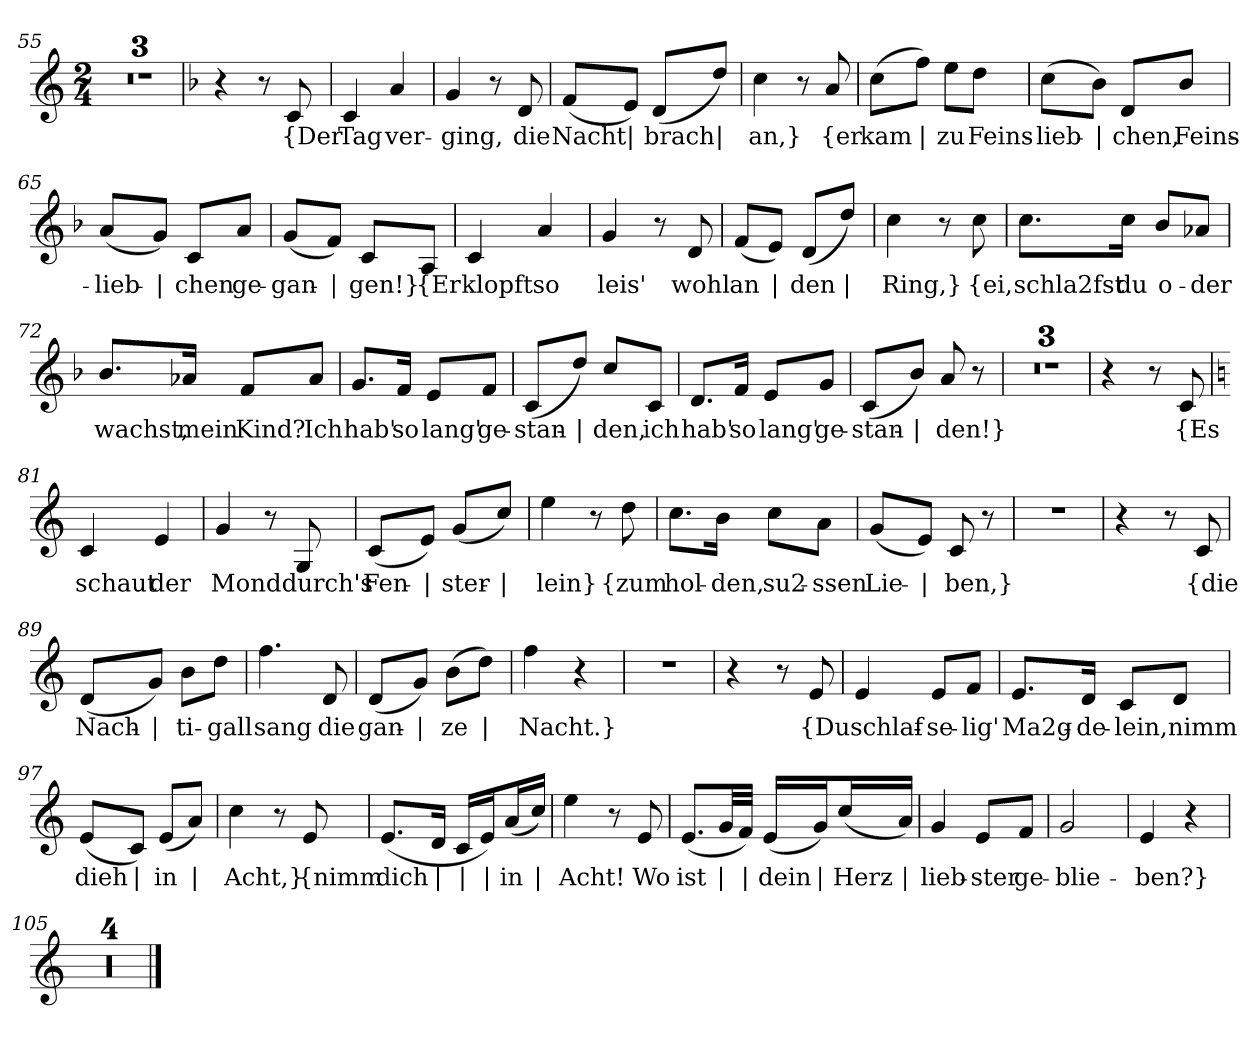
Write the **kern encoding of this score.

**kern	**text
*part1	*part1
*staff1	*staff1
*clefG2	*
*k[]	*
*M2/4	*
=55	=55
2r	.
=56	=56
2r	.
=57	=57
2r	.
=58	=58
*k[b-]	*
4r	.
8r	.
8c	{Der
=59	=59
4c	Tag
4a	ver-
=60	=60
4g	-ging,
8r	.
8d	die
=61	=61
(8f/L	Nacht
8e/J)	|
(8d/L	brach
8dd/J)	|
=62	=62
4cc	an,}
8r	.
8a	{er
=63	=63
(8cc\L	kam
8ff\J)	|
8ee\L	zu
8dd\J	Feins-
=64	=64
(8cc\L	-lieb-
8b-\J)	|
8d/L	-chen,
8b-/J	Feins-
=65	=65
(8a/L	-lieb-
8g/J)	|
8c/L	-chen
8a/J	ge-
=66	=66
(8g/L	-gan-
8f/J)	|
8c/L	-gen!}
8A/J	{Er
=67	=67
4c	klopft
4a	so
=68	=68
4g	leis'
8r	.
8d	wohl
=69	=69
(8f/L	an
8e/J)	|
(8d/L	den
8dd/J)	|
=70	=70
4cc	Ring,}
8r	.
8cc	{ei,
=71	=71
8.cc\L	schla2fst
16cc\Jk	du
8b-/L	o-
8a-X/J	-der
=72	=72
8.b-/L	wachst,
16a-X/Jk	mein
8f/L	Kind?
8a-/J	Ich
=73	=73
8.g/L	hab'
16f/Jk	so
8e/L	lang'
8f/J	ge-
=74	=74
(8c/L	-stan-
8dd/J)	|
8cc/L	-den,
8c/J	ich
=75	=75
8.d/L	hab'
16f/Jk	so
8e/L	lang'
8g/J	ge-
=76	=76
(8c/L	-stan-
8b-/J)	|
8a	-den!}
8r	.
=77	=77
2r	.
=78	=78
2r	.
=79	=79
2r	.
=80	=80
4r	.
8r	.
8c	{Es
=81	=81
*k[]	*
4c	schaut
4e	der
=82	=82
4g	Mond
8r	.
8G	durch's
=83	=83
(8c/L	Fen-
8e/J)	|
(8g/L	-ster-
8cc/J)	|
=84	=84
4ee	-lein}
8r	.
8dd	{zum
=85	=85
8.cc\L	hol-
16b\Jk	-den,
8cc\L	su2-
8a\J	-ssen
=86	=86
(8g/L	Lie-
8e/J)	|
8c	-ben,}
8r	.
=87	=87
2r	.
=88	=88
4r	.
8r	.
8c	{die
=89	=89
(8d/L	Nach-
8g/J)	|
8b\L	-ti-
8dd\J	-gall
=90	=90
4.ff	sang
8d	die
=91	=91
(8d/L	gan-
8g/J)	|
(8b\L	-ze
8dd\J)	|
=92	=92
4ff	Nacht.}
4r	.
=93	=93
2r	.
=94	=94
4r	.
8r	.
8e	{Du
=95	=95
4e	schlaf-
8e/L	-se-
8f/J	-lig'
=96	=96
8.e/L	Ma2g-
16d/Jk	-de-
8c/L	-lein,
8d/J	nimm
=97	=97
(8e/L	dieh
8c/J)	|
(8e/L	in
8a/J)	|
=98	=98
4cc	Acht,}
8r	.
8e	{nimm
=99	=99
(8.e/L	dich
16d/Jk	|
16c/LL	|
16e/J)	|
(16a/L	in
16cc/JJ)	|
=100	=100
4ee	Acht!
8r	.
8e	Wo
=101	=101
(8.e/L	ist
32g/LL	|
32f/JJJ)	|
(16e/LL	dein
16g/J)	|
(16cc/L	Herz-
16a/JJ)	|
=102	=102
4g	-lieb-
8e/L	-ster
8f/J	ge-
=103	=103
2g	-blie-
=104	=104
4e	-ben?}
4r	.
=105	=105
2r	.
=106	=106
2r	.
=107	=107
2r	.
=108	=108
2r	.
==	==
*-	*-
